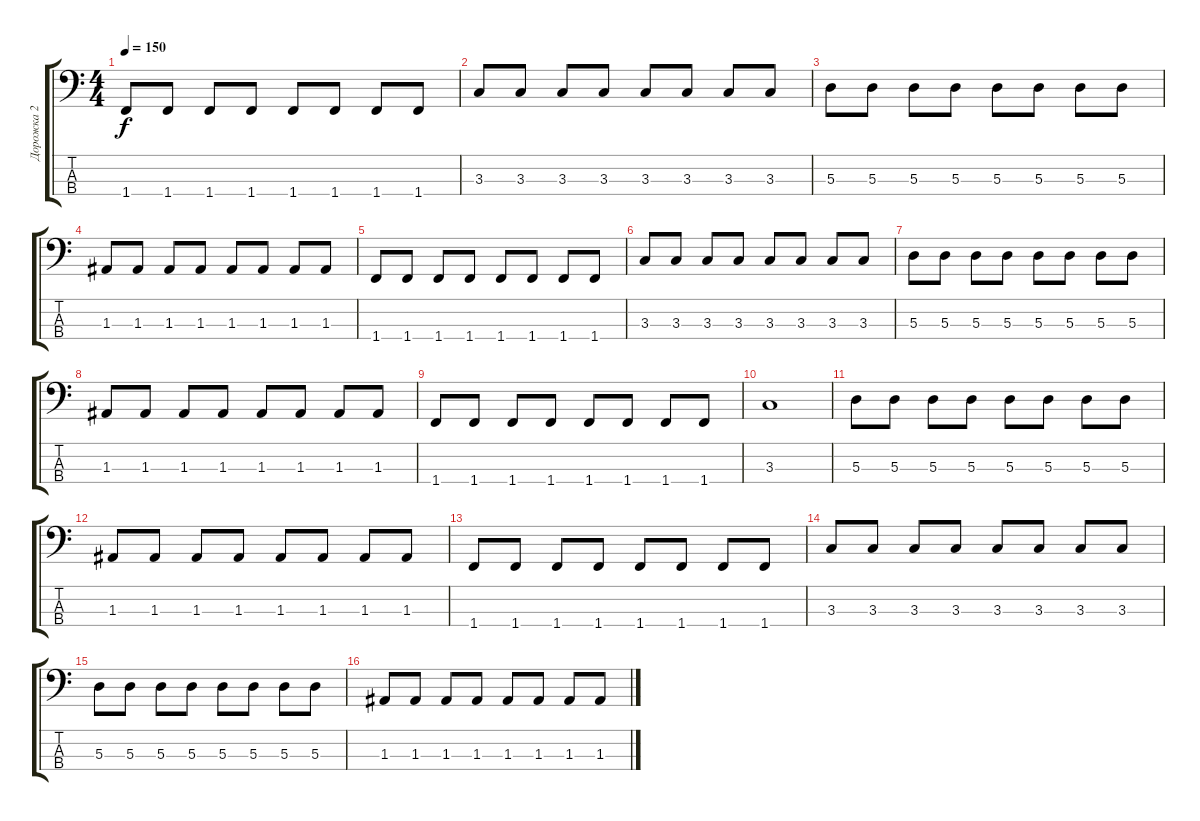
\track ("Дорожка 2" "Дорожка 2") {instrument electricbassfinger}
\staff {score tabs}
\tuning (G2 D2 A1 E1) {hide}
\ts (4 4)
\tempo 150
\clef f4
\ks c
1.4.8{dy f} 1.4.8 1.4.8 1.4.8 1.4.8 1.4.8 1.4.8 1.4.8 |
3.3.8 3.3.8 3.3.8 3.3.8 3.3.8 3.3.8 3.3.8 3.3.8 |
5.3.8 5.3.8 5.3.8 5.3.8 5.3.8 5.3.8 5.3.8 5.3.8 |
1.3.8 1.3.8 1.3.8 1.3.8 1.3.8 1.3.8 1.3.8 1.3.8 |
1.4.8 1.4.8 1.4.8 1.4.8 1.4.8 1.4.8 1.4.8 1.4.8 |
3.3.8 3.3.8 3.3.8 3.3.8 3.3.8 3.3.8 3.3.8 3.3.8 |
5.3.8 5.3.8 5.3.8 5.3.8 5.3.8 5.3.8 5.3.8 5.3.8 |
1.3.8 1.3.8 1.3.8 1.3.8 1.3.8 1.3.8 1.3.8 1.3.8 |
1.4.8 1.4.8 1.4.8 1.4.8 1.4.8 1.4.8 1.4.8 1.4.8 |
3.3.1 |
5.3.8 5.3.8 5.3.8 5.3.8 5.3.8 5.3.8 5.3.8 5.3.8 |
1.3.8 1.3.8 1.3.8 1.3.8 1.3.8 1.3.8 1.3.8 1.3.8 |
1.4.8 1.4.8 1.4.8 1.4.8 1.4.8 1.4.8 1.4.8 1.4.8 |
3.3.8 3.3.8 3.3.8 3.3.8 3.3.8 3.3.8 3.3.8 3.3.8 |
5.3.8 5.3.8 5.3.8 5.3.8 5.3.8 5.3.8 5.3.8 5.3.8 |
1.3.8 1.3.8 1.3.8 1.3.8 1.3.8 1.3.8 1.3.8 1.3.8
